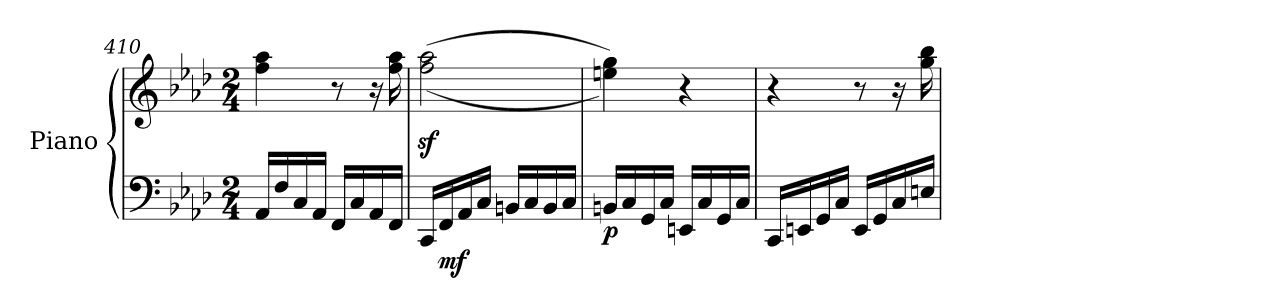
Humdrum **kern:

**kern	**kern	**dynam
*part1	*part1	*part1
*staff2	*staff1	*staff1/2
*I"Piano	*	*
*I'Pno.	*	*
!!LO:LB:g=z
*clefF4	*clefG2	*
*k[b-e-a-d-]	*k[b-e-a-d-]	*
*M2/4	*M2/4	*
=410	=410	=410
16AA-/LL	4ff\ 4aa-\	.
16F/	.	.
16C/	.	.
16AA-/JJ	.	.
16FF/LL	8r	.
16C/	.	.
16AA-/	16r	.
16FF/JJ	16ff\ 16aa-\	.
=411	=411	=411
16CC/LL	((2ff\z< 2aa-\z<	.
!	!	!LO:DY:b=2
16FF/	.	mf
16AA-/	.	.
16C/JJ	.	.
16BBn/LL	.	.
16C/	.	.
16BB/	.	.
16C/JJ	.	.
=412	=412	=412
!	!	!LO:DY:b=2
16BBn/LL	4een\ 4gg\))	p
16C/	.	.
16GG/	.	.
16C/JJ	.	.
16EEn/LL	4r	.
16C/	.	.
16GG/	.	.
16C/JJ	.	.
=413	=413	=413
16CC/LL	4r	.
16EEn/	.	.
16GG/	.	.
16C/JJ	.	.
16EE/LL	8r	.
16GG/	.	.
16C/	16r	.
16En/JJ	16gg\ 16bb-\	.
=	=	=
*-	*-	*-
